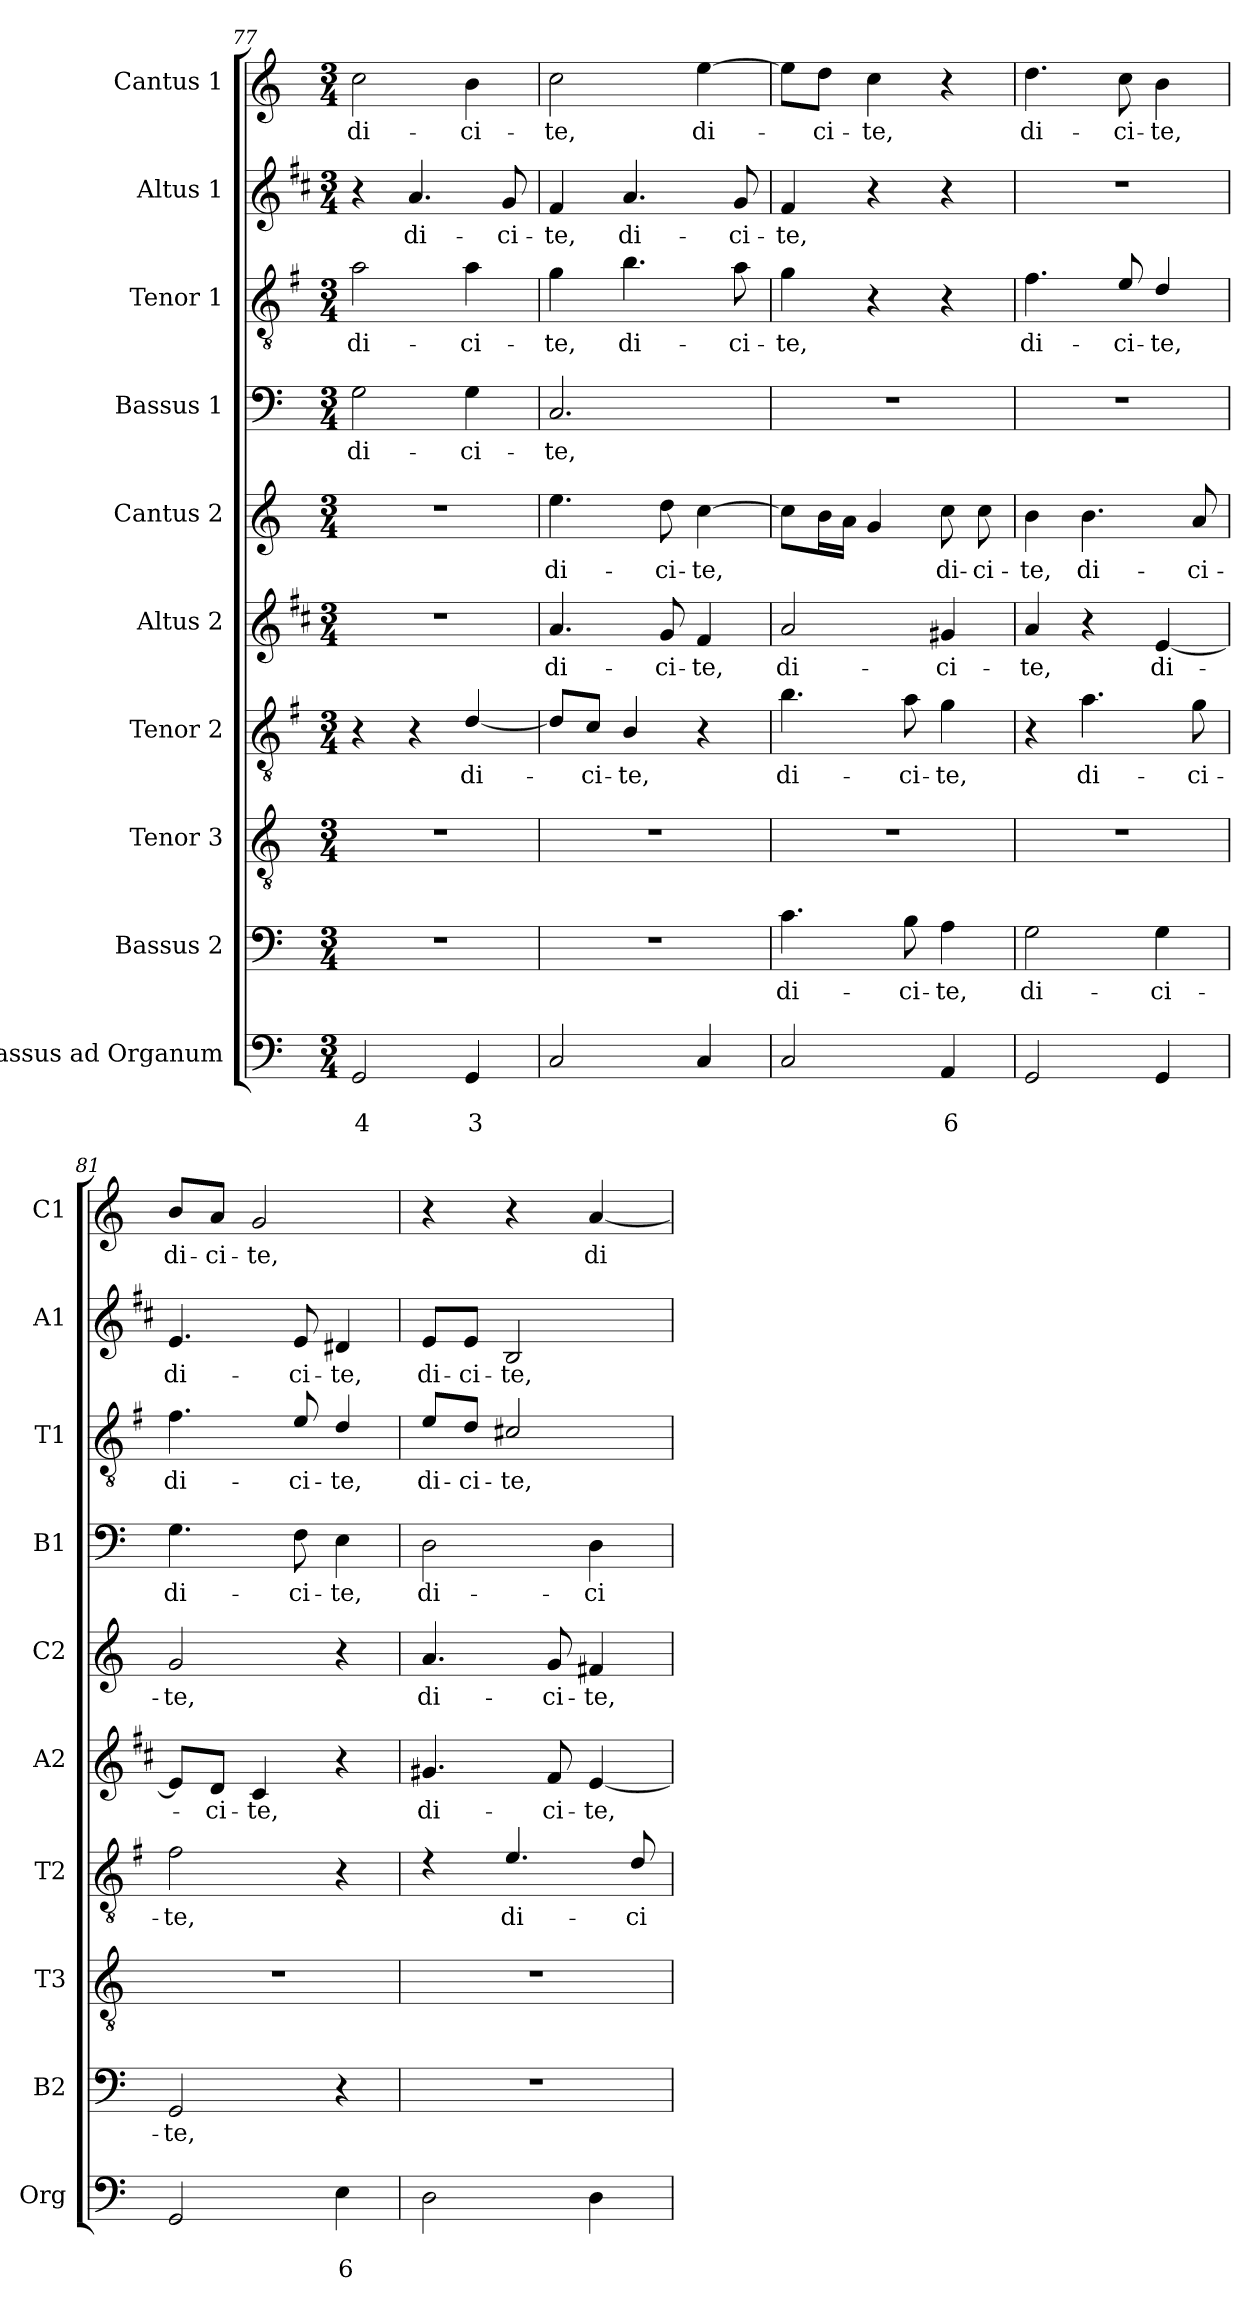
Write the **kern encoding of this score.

**kern	**text	**text	**kern	**text	**kern	**kern	**text	**kern	**text	**kern	**text	**kern	**text	**kern	**text	**kern	**text	**kern	**text
*part10	*part10	*part10	*part9	*part9	*part8	*part7	*part7	*part6	*part6	*part5	*part5	*part4	*part4	*part3	*part3	*part2	*part2	*part1	*part1
*staff10	*staff10	*staff10	*staff9	*staff9	*staff8	*staff7	*staff7	*staff6	*staff6	*staff5	*staff5	*staff4	*staff4	*staff3	*staff3	*staff2	*staff2	*staff1	*staff1
*I"Bassus ad Organum	*	*	*I"Bassus 2	*	*I"Tenor 3	*I"Tenor 2	*	*I"Altus 2	*	*I"Cantus 2	*	*I"Bassus 1	*	*I"Tenor 1	*	*I"Altus 1	*	*I"Cantus 1	*
*I'Org	*	*	*I'B2	*	*I'T3	*I'T2	*	*I'A2	*	*I'C2	*	*I'B1	*	*I'T1	*	*I'A1	*	*I'C1	*
*clefF4	*	*	*clefF4	*	*clefGv2	*clefGv2	*	*clefG2	*	*clefG2	*	*clefF4	*	*clefGv2	*	*clefG2	*	*clefG2	*
*	*	*	*	*	*	*ITrd4c7	*	*ITrd1c2	*	*	*	*	*	*ITrd4c7	*	*ITrd1c2	*	*	*
*k[]	*	*	*k[]	*	*k[]	*k[]	*	*k[]	*	*k[]	*	*k[]	*	*k[]	*	*k[]	*	*k[]	*
*C:	*	*	*C:	*	*C:	*C:	*	*C:	*	*C:	*	*C:	*	*C:	*	*C:	*	*C:	*
*M3/4	*	*	*M3/4	*	*M3/4	*M3/4	*	*M3/4	*	*M3/4	*	*M3/4	*	*M3/4	*	*M3/4	*	*M3/4	*
=77	=77	=77	=77	=77	=77	=77	=77	=77	=77	=77	=77	=77	=77	=77	=77	=77	=77	=77	=77
!	!	!LO:LY:b	!	!	!	!	!	!	!	!	!	!	!LO:LY:b	!	!LO:LY:b	!	!	!	!LO:LY:b
2GG/	.	4	2.r	.	2.r	4r	.	2.r	.	2.r	.	2G\	di-	2d\	di-	4r	.	2cc\	di-
!	!	!	!	!	!	!	!	!	!	!	!	!	!	!	!	!	!LO:LY:b	!	!
.	.	.	.	.	.	4r	.	.	.	.	.	.	.	.	.	4.g/	di-	.	.
!	!	!LO:LY:b	!	!	!	!	!LO:LY:b	!	!	!	!	!	!LO:LY:b	!	!LO:LY:b	!	!	!	!LO:LY:b
4GG/	.	3	.	.	.	[4G/	di-	.	.	.	.	4G\	-ci-	4d\	-ci-	.	.	4b\	-ci-
!	!	!	!	!	!	!	!	!	!	!	!	!	!	!	!	!	!LO:LY:b	!	!
.	.	.	.	.	.	.	.	.	.	.	.	.	.	.	.	8f/	-ci-	.	.
!!LO:PB:g=z
=78	=78	=78	=78	=78	=78	=78	=78	=78	=78	=78	=78	=78	=78	=78	=78	=78	=78	=78	=78
!	!	!	!	!	!	!	!	!	!LO:LY:b	!	!LO:LY:b	!	!LO:LY:b	!	!LO:LY:b	!	!LO:LY:b	!	!LO:LY:b
2C/	.	.	2.r	.	2.r	8G/L]	.	4.g/	di-	4.ee\	di-	2.C/	-te,	4c\	-te,	4e/	-te,	2cc\	-te,
!	!	!	!	!	!	!	!LO:LY:b	!	!	!	!	!	!	!	!	!	!	!	!
.	.	.	.	.	.	8F/J	-ci-	.	.	.	.	.	.	.	.	.	.	.	.
!	!	!	!	!	!	!	!LO:LY:b	!	!	!	!	!	!	!	!LO:LY:b	!	!LO:LY:b	!	!
.	.	.	.	.	.	4E/	-te,	.	.	.	.	.	.	4.e\	di-	4.g/	di-	.	.
!	!	!	!	!	!	!	!	!	!LO:LY:b	!	!LO:LY:b	!	!	!	!	!	!	!	!
.	.	.	.	.	.	.	.	8f/	-ci-	8dd\	-ci-	.	.	.	.	.	.	.	.
!	!	!	!	!	!	!	!	!	!LO:LY:b	!	!LO:LY:b	!	!	!	!	!	!	!	!LO:LY:b
4C/	.	.	.	.	.	4r	.	4e/	-te,	[4cc\	-te,	.	.	.	.	.	.	[4ee\	di-
!	!	!	!	!	!	!	!	!	!	!	!	!	!	!	!LO:LY:b	!	!LO:LY:b	!	!
.	.	.	.	.	.	.	.	.	.	.	.	.	.	8d\	-ci-	8f/	-ci-	.	.
=79	=79	=79	=79	=79	=79	=79	=79	=79	=79	=79	=79	=79	=79	=79	=79	=79	=79	=79	=79
!	!	!	!	!LO:LY:b	!	!	!LO:LY:b	!	!LO:LY:b	!	!	!	!	!	!LO:LY:b	!	!LO:LY:b	!	!
2C/	.	.	4.c\	di-	2.r	4.e\	di-	2g/	di-	8cc\L]	.	2.r	.	4c\	-te,	4e/	-te,	8ee\L]	.
!	!	!	!	!	!	!	!	!	!	!	!	!	!	!	!	!	!	!	!LO:LY:b
.	.	.	.	.	.	.	.	.	.	16b\L	.	.	.	.	.	.	.	8dd\J	-ci-
.	.	.	.	.	.	.	.	.	.	16a\JJ	.	.	.	.	.	.	.	.	.
!	!	!	!	!	!	!	!	!	!	!	!	!	!	!	!	!	!	!	!LO:LY:b
.	.	.	.	.	.	.	.	.	.	4g/	.	.	.	4r	.	4r	.	4cc\	-te,
!	!	!	!	!LO:LY:b	!	!	!LO:LY:b	!	!	!	!	!	!	!	!	!	!	!	!
.	.	.	8B\	-ci-	.	8d\	-ci-	.	.	.	.	.	.	.	.	.	.	.	.
!	!	!LO:LY:b	!	!LO:LY:b	!	!	!LO:LY:b	!	!LO:LY:b	!	!LO:LY:b	!	!	!	!	!	!	!	!
4AA/	.	6	4A\	-te,	.	4c\	-te,	4f#X/	-ci-	8cc\	di-	.	.	4r	.	4r	.	4r	.
!	!	!	!	!	!	!	!	!	!	!	!LO:LY:b	!	!	!	!	!	!	!	!
.	.	.	.	.	.	.	.	.	.	8cc\	-ci-	.	.	.	.	.	.	.	.
=80	=80	=80	=80	=80	=80	=80	=80	=80	=80	=80	=80	=80	=80	=80	=80	=80	=80	=80	=80
!	!	!	!	!LO:LY:b	!	!	!	!	!LO:LY:b	!	!LO:LY:b	!	!	!	!LO:LY:b	!	!	!	!LO:LY:b
2GG/	.	.	2G\	di-	2.r	4r	.	4g/	-te,	4b\	-te,	2.r	.	4.B\	di-	2.r	.	4.dd\	di-
!	!	!	!	!	!	!	!LO:LY:b	!	!	!	!LO:LY:b	!	!	!	!	!	!	!	!
.	.	.	.	.	.	4.d\	di-	4r	.	4.b\	di-	.	.	.	.	.	.	.	.
!	!	!	!	!	!	!	!	!	!	!	!	!	!	!	!LO:LY:b	!	!	!	!LO:LY:b
.	.	.	.	.	.	.	.	.	.	.	.	.	.	8A/	-ci-	.	.	8cc\	-ci-
!	!	!	!	!LO:LY:b	!	!	!	!	!LO:LY:b	!	!	!	!	!	!LO:LY:b	!	!	!	!LO:LY:b
4GG/	.	.	4G\	-ci-	.	.	.	[4d/	di-	.	.	.	.	4G/	-te,	.	.	4b\	-te,
!	!	!	!	!	!	!	!LO:LY:b	!	!	!	!LO:LY:b	!	!	!	!	!	!	!	!
.	.	.	.	.	.	8c\	-ci-	.	.	8a/	-ci-	.	.	.	.	.	.	.	.
=81	=81	=81	=81	=81	=81	=81	=81	=81	=81	=81	=81	=81	=81	=81	=81	=81	=81	=81	=81
!	!	!	!	!LO:LY:b	!	!	!LO:LY:b	!	!	!	!LO:LY:b	!	!LO:LY:b	!	!LO:LY:b	!	!LO:LY:b	!	!LO:LY:b
2GG/	.	.	2GG/	-te,	2.r	2B\	-te,	8d/L]	.	2g/	-te,	4.G\	di-	4.B\	di-	4.d/	di-	8b/L	di-
!	!	!	!	!	!	!	!	!	!LO:LY:b	!	!	!	!	!	!	!	!	!	!LO:LY:b
.	.	.	.	.	.	.	.	8c/J	-ci-	.	.	.	.	.	.	.	.	8a/J	-ci-
!	!	!	!	!	!	!	!	!	!LO:LY:b	!	!	!	!	!	!	!	!	!	!LO:LY:b
.	.	.	.	.	.	.	.	4B/	-te,	.	.	.	.	.	.	.	.	2g/	-te,
!	!	!	!	!	!	!	!	!	!	!	!	!	!LO:LY:b	!	!LO:LY:b	!	!LO:LY:b	!	!
.	.	.	.	.	.	.	.	.	.	.	.	8F\	-ci-	8A/	-ci-	8d/	-ci-	.	.
!	!	!LO:LY:b	!	!	!	!	!	!	!	!	!	!	!LO:LY:b	!	!LO:LY:b	!	!LO:LY:b	!	!
4E\	.	6	4r	.	.	4r	.	4r	.	4r	.	4E\	-te,	4G/	-te,	4c#X/	-te,	.	.
=82	=82	=82	=82	=82	=82	=82	=82	=82	=82	=82	=82	=82	=82	=82	=82	=82	=82	=82	=82
!	!	!	!	!	!	!	!	!	!LO:LY:b	!	!LO:LY:b	!	!LO:LY:b	!	!LO:LY:b	!	!LO:LY:b	!	!
2D\	.	.	2.r	.	2.r	4rc	.	4.f#X/	di-	4.a/	di-	2D\	di-	8A/L	di-	8d/L	di-	4r	.
!	!	!	!	!	!	!	!	!	!	!	!	!	!	!	!LO:LY:b	!	!LO:LY:b	!	!
.	.	.	.	.	.	.	.	.	.	.	.	.	.	8G/J	-ci-	8d/J	-ci-	.	.
!	!	!	!	!	!	!	!LO:LY:b	!	!	!	!	!	!	!	!LO:LY:b	!	!LO:LY:b	!	!
.	.	.	.	.	.	4.A/	di-	.	.	.	.	.	.	2F#X/	-te,	2A/	-te,	4r	.
!	!	!	!	!	!	!	!	!	!LO:LY:b	!	!LO:LY:b	!	!	!	!	!	!	!	!
.	.	.	.	.	.	.	.	8e/	-ci-	8g/	-ci-	.	.	.	.	.	.	.	.
!	!	!	!	!	!	!	!	!	!LO:LY:b	!	!LO:LY:b	!	!LO:LY:b	!	!	!	!	!	!LO:LY:b
4D\	.	.	.	.	.	.	.	[4d/	-te,	4f#X/	-te,	4D\	-ci-	.	.	.	.	[4a/	di-
!	!	!	!	!	!	!	!LO:LY:b	!	!	!	!	!	!	!	!	!	!	!	!
.	.	.	.	.	.	8G/	-ci-	.	.	.	.	.	.	.	.	.	.	.	.
=	=	=	=	=	=	=	=	=	=	=	=	=	=	=	=	=	=	=	=
*-	*-	*-	*-	*-	*-	*-	*-	*-	*-	*-	*-	*-	*-	*-	*-	*-	*-	*-	*-
